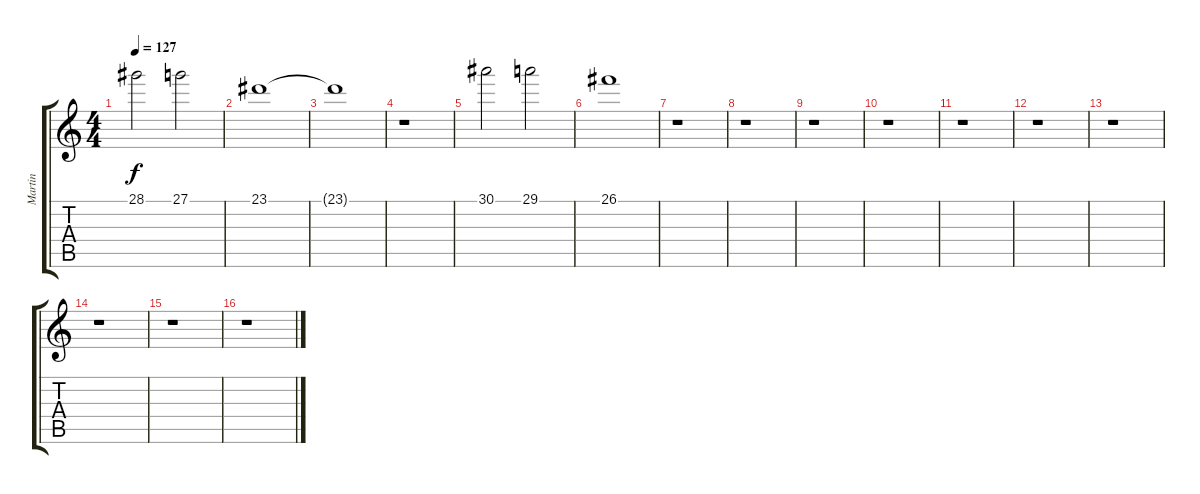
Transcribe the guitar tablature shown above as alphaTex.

\track ("Martin" "Martin") {instrument stringensemble1}
\staff {score tabs}
\tuning (E4 B3 G3 D3 A2 E2) {hide}
\ts (4 4)
\tempo 127
\clef g2
\ks c
28.1.2{dy f} 27.1.2 |
23.1.1 |
23.1{t}.1 |
r.1 |
30.1.2 29.1.2 |
26.1.1 |
r.1 |
r.1 |
r.1 |
r.1 |
r.1 |
r.1 |
r.1 |
r.1 |
r.1 |
r.1
